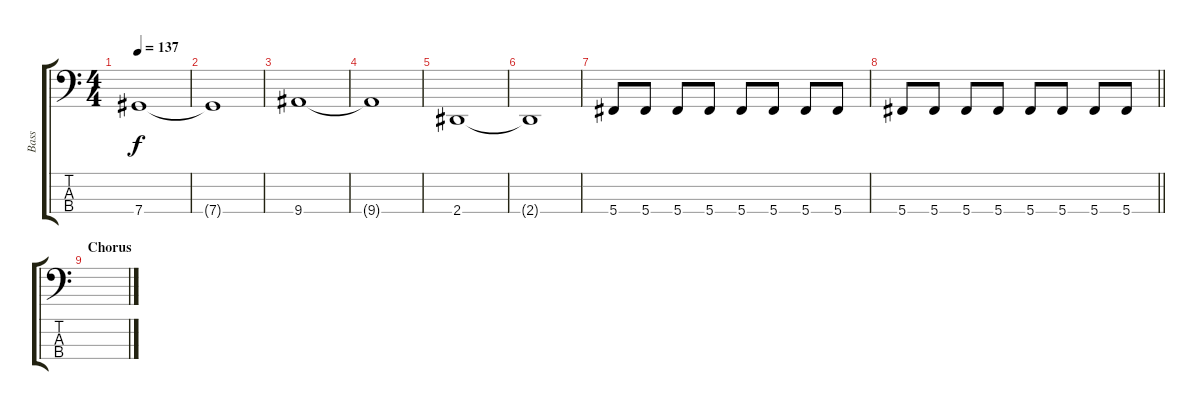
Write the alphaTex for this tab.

\track ("Bass" "Bass") {instrument fretlessbass}
\staff {score tabs}
\tuning (Gb2 Db2 Ab1 Db1) {hide}
\ts (4 4)
\tempo 137
\clef f4
\ks c
7.4.1{dy f} |
7.4{t}.1 |
9.4.1 |
9.4{t}.1 |
2.4.1 |
2.4{t}.1 |
5.4.8 5.4.8 5.4.8 5.4.8 5.4.8 5.4.8 5.4.8 5.4.8 |
\barLineRight lightlight
5.4.8 5.4.8 5.4.8 5.4.8 5.4.8 5.4.8 5.4.8 5.4.8 |
\section ("" "Chorus")
